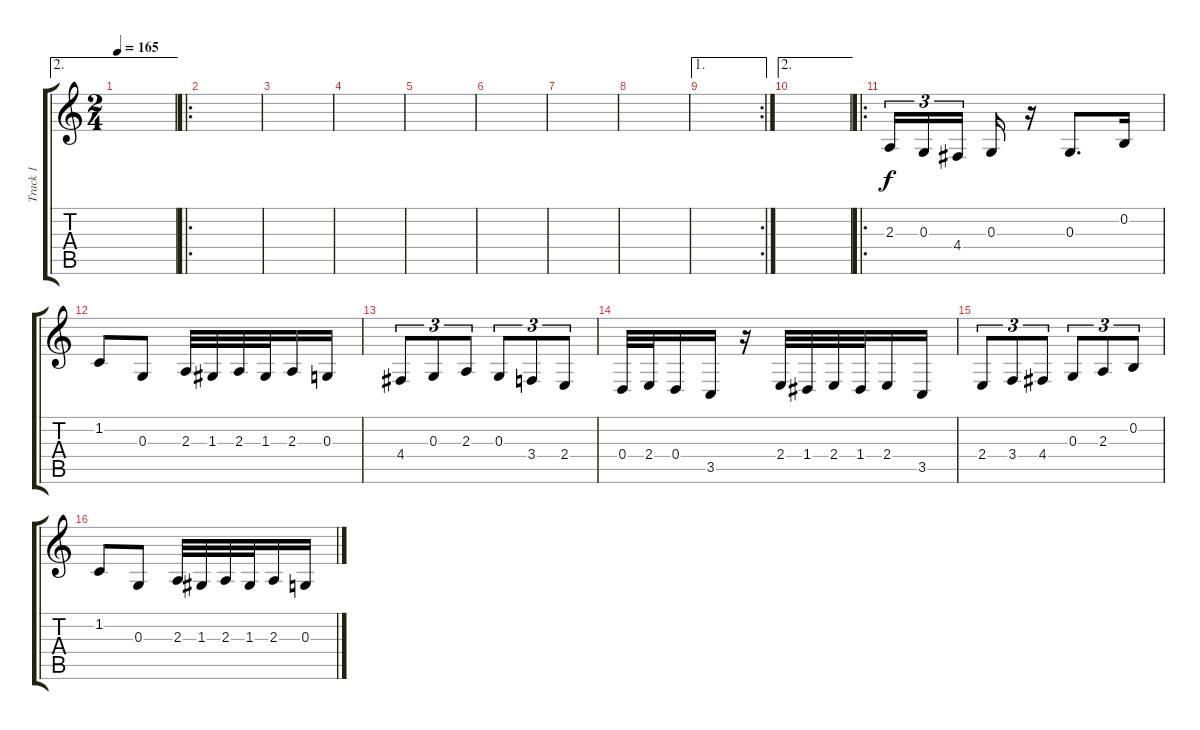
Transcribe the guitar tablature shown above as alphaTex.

\track ("Track 1" "Track 1") {instrument clarinet}
\staff {score tabs}
\tuning (E4 B3 G3 D3 A2 E2) {hide}
\ae 2
\ts (2 4)
\tempo 165
\clef g2
\ks c
|
\ro
|
|
|
|
|
|
|
\ae 1
\rc 2
|
\ae 2
|
\ro
2.3.16{tu (3 2)} 0.3.16{tu (3 2)} 4.4.16{tu (3 2) beam splitsecondary} 0.3.16 r.16 0.3.8{d} 0.2.16 |
1.2.8 0.3.8 2.3.32 1.3.32 2.3.32 1.3.32 2.3.16 0.3.16 |
4.4.8{tu (3 2)} 0.3.8{tu (3 2)} 2.3.8{tu (3 2)} 0.3.8{tu (3 2)} 3.4.8{tu (3 2)} 2.4.8{tu (3 2)} |
0.4.32 2.4.32 0.4.16 3.5.16 r.16 2.4.32 1.4.32 2.4.32 1.4.32 2.4.16 3.5.16 |
2.4.8{tu (3 2)} 3.4.8{tu (3 2)} 4.4.8{tu (3 2)} 0.3.8{tu (3 2)} 2.3.8{tu (3 2)} 0.2.8{tu (3 2)} |
1.2.8 0.3.8 2.3.32 1.3.32 2.3.32 1.3.32 2.3.16 0.3.16
